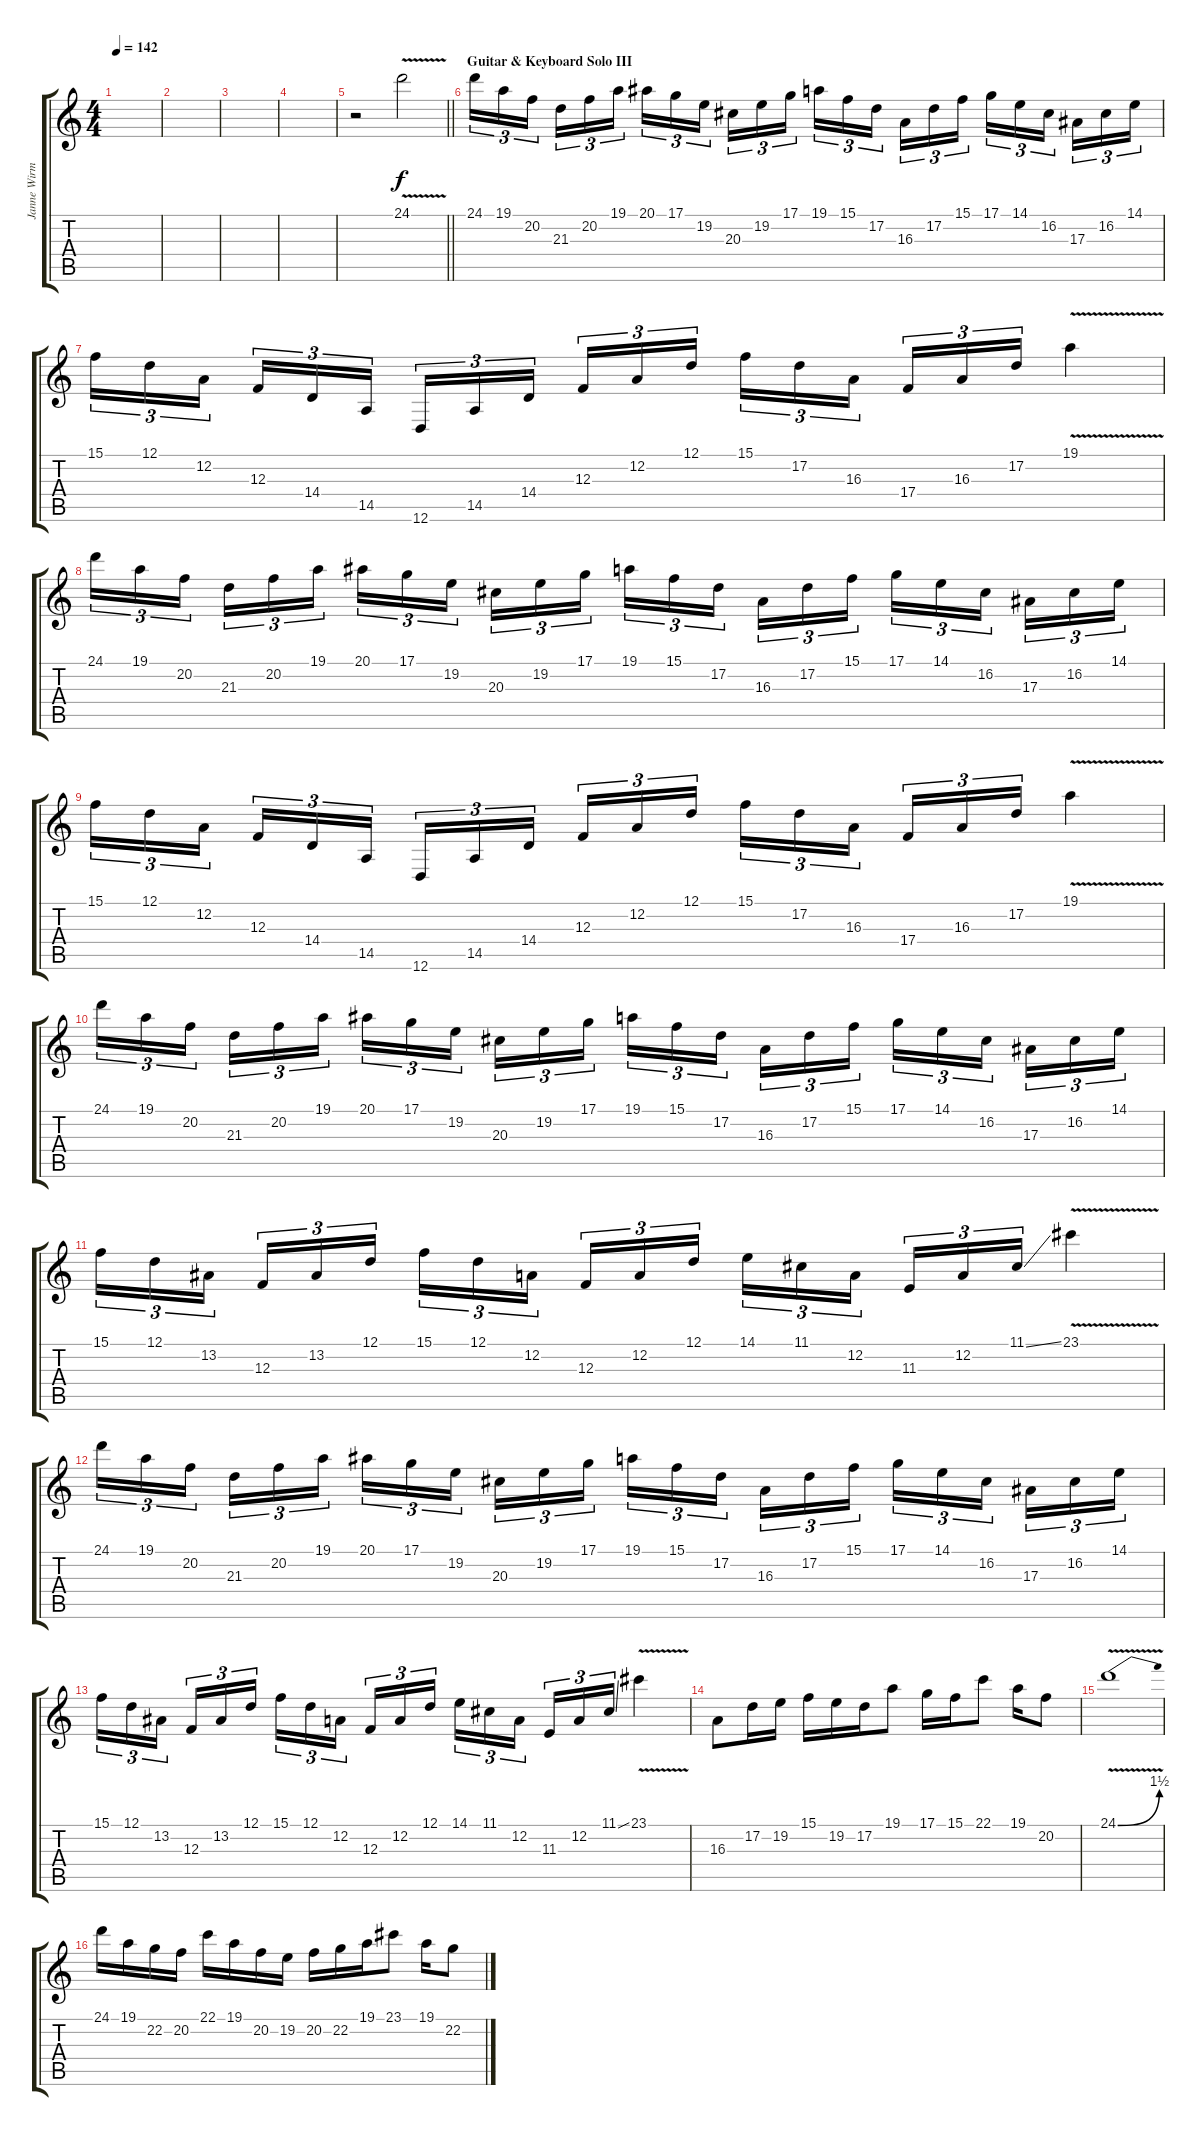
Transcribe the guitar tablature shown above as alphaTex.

\track ("Janne Wirman" "Janne Wirm") {instrument lead1square}
\staff {score tabs}
\tuning (D4 A3 F3 C3 G2 D2) {hide}
\ts (4 4)
\tempo 142
\clef g2
\ks c
|
|
|
|
\barLineRight lightlight
r.2 24.1{v}.2 |
\section ("" "Guitar & Keyboard Solo III")
24.1.16{tu (3 2)} 19.1.16{tu (3 2)} 20.2.16{tu (3 2)} 21.3.16{tu (3 2)} 20.2.16{tu (3 2)} 19.1.16{tu (3 2)} 20.1.16{tu (3 2)} 17.1.16{tu (3 2)} 19.2.16{tu (3 2)} 20.3.16{tu (3 2)} 19.2.16{tu (3 2)} 17.1.16{tu (3 2)} 19.1.16{tu (3 2)} 15.1.16{tu (3 2)} 17.2.16{tu (3 2)} 16.3.16{tu (3 2)} 17.2.16{tu (3 2)} 15.1.16{tu (3 2)} 17.1.16{tu (3 2)} 14.1.16{tu (3 2)} 16.2.16{tu (3 2)} 17.3.16{tu (3 2)} 16.2.16{tu (3 2)} 14.1.16{tu (3 2)} |
15.1.16{tu (3 2)} 12.1.16{tu (3 2)} 12.2.16{tu (3 2)} 12.3.16{tu (3 2)} 14.4.16{tu (3 2)} 14.5.16{tu (3 2)} 12.6.16{tu (3 2)} 14.5.16{tu (3 2)} 14.4.16{tu (3 2)} 12.3.16{tu (3 2)} 12.2.16{tu (3 2)} 12.1.16{tu (3 2)} 15.1.16{tu (3 2)} 17.2.16{tu (3 2)} 16.3.16{tu (3 2)} 17.4.16{tu (3 2)} 16.3.16{tu (3 2)} 17.2.16{tu (3 2)} 19.1{v}.4 |
24.1.16{tu (3 2)} 19.1.16{tu (3 2)} 20.2.16{tu (3 2)} 21.3.16{tu (3 2)} 20.2.16{tu (3 2)} 19.1.16{tu (3 2)} 20.1.16{tu (3 2)} 17.1.16{tu (3 2)} 19.2.16{tu (3 2)} 20.3.16{tu (3 2)} 19.2.16{tu (3 2)} 17.1.16{tu (3 2)} 19.1.16{tu (3 2)} 15.1.16{tu (3 2)} 17.2.16{tu (3 2)} 16.3.16{tu (3 2)} 17.2.16{tu (3 2)} 15.1.16{tu (3 2)} 17.1.16{tu (3 2)} 14.1.16{tu (3 2)} 16.2.16{tu (3 2)} 17.3.16{tu (3 2)} 16.2.16{tu (3 2)} 14.1.16{tu (3 2)} |
15.1.16{tu (3 2)} 12.1.16{tu (3 2)} 12.2.16{tu (3 2)} 12.3.16{tu (3 2)} 14.4.16{tu (3 2)} 14.5.16{tu (3 2)} 12.6.16{tu (3 2)} 14.5.16{tu (3 2)} 14.4.16{tu (3 2)} 12.3.16{tu (3 2)} 12.2.16{tu (3 2)} 12.1.16{tu (3 2)} 15.1.16{tu (3 2)} 17.2.16{tu (3 2)} 16.3.16{tu (3 2)} 17.4.16{tu (3 2)} 16.3.16{tu (3 2)} 17.2.16{tu (3 2)} 19.1{v}.4 |
24.1.16{tu (3 2)} 19.1.16{tu (3 2)} 20.2.16{tu (3 2)} 21.3.16{tu (3 2)} 20.2.16{tu (3 2)} 19.1.16{tu (3 2)} 20.1.16{tu (3 2)} 17.1.16{tu (3 2)} 19.2.16{tu (3 2)} 20.3.16{tu (3 2)} 19.2.16{tu (3 2)} 17.1.16{tu (3 2)} 19.1.16{tu (3 2)} 15.1.16{tu (3 2)} 17.2.16{tu (3 2)} 16.3.16{tu (3 2)} 17.2.16{tu (3 2)} 15.1.16{tu (3 2)} 17.1.16{tu (3 2)} 14.1.16{tu (3 2)} 16.2.16{tu (3 2)} 17.3.16{tu (3 2)} 16.2.16{tu (3 2)} 14.1.16{tu (3 2)} |
15.1.16{tu (3 2)} 12.1.16{tu (3 2)} 13.2.16{tu (3 2)} 12.3.16{tu (3 2)} 13.2.16{tu (3 2)} 12.1.16{tu (3 2)} 15.1.16{tu (3 2)} 12.1.16{tu (3 2)} 12.2.16{tu (3 2)} 12.3.16{tu (3 2)} 12.2.16{tu (3 2)} 12.1.16{tu (3 2)} 14.1.16{tu (3 2)} 11.1.16{tu (3 2)} 12.2.16{tu (3 2)} 11.3.16{tu (3 2)} 12.2.16{tu (3 2)} 11.1{ss}.16{tu (3 2)} 23.1{v}.4 |
24.1.16{tu (3 2)} 19.1.16{tu (3 2)} 20.2.16{tu (3 2)} 21.3.16{tu (3 2)} 20.2.16{tu (3 2)} 19.1.16{tu (3 2)} 20.1.16{tu (3 2)} 17.1.16{tu (3 2)} 19.2.16{tu (3 2)} 20.3.16{tu (3 2)} 19.2.16{tu (3 2)} 17.1.16{tu (3 2)} 19.1.16{tu (3 2)} 15.1.16{tu (3 2)} 17.2.16{tu (3 2)} 16.3.16{tu (3 2)} 17.2.16{tu (3 2)} 15.1.16{tu (3 2)} 17.1.16{tu (3 2)} 14.1.16{tu (3 2)} 16.2.16{tu (3 2)} 17.3.16{tu (3 2)} 16.2.16{tu (3 2)} 14.1.16{tu (3 2)} |
15.1.16{tu (3 2)} 12.1.16{tu (3 2)} 13.2.16{tu (3 2)} 12.3.16{tu (3 2)} 13.2.16{tu (3 2)} 12.1.16{tu (3 2)} 15.1.16{tu (3 2)} 12.1.16{tu (3 2)} 12.2.16{tu (3 2)} 12.3.16{tu (3 2)} 12.2.16{tu (3 2)} 12.1.16{tu (3 2)} 14.1.16{tu (3 2)} 11.1.16{tu (3 2)} 12.2.16{tu (3 2)} 11.3.16{tu (3 2)} 12.2.16{tu (3 2)} 11.1{ss}.16{tu (3 2)} 23.1{v}.4 |
16.3.8 17.2.16 19.2.16 15.1.16 19.2.16 17.2.16 19.1.8 17.1.16 15.1.16 22.1.8 19.1.16 20.2.8 |
24.1{be (bend 0 0 60 6) v}.1 |
24.1.16 19.1.16 22.2.16 20.2.16 22.1.16 19.1.16 20.2.16 19.2.16 20.2.16 22.2.16 19.1.16 23.1.8 19.1.16 22.2.8
